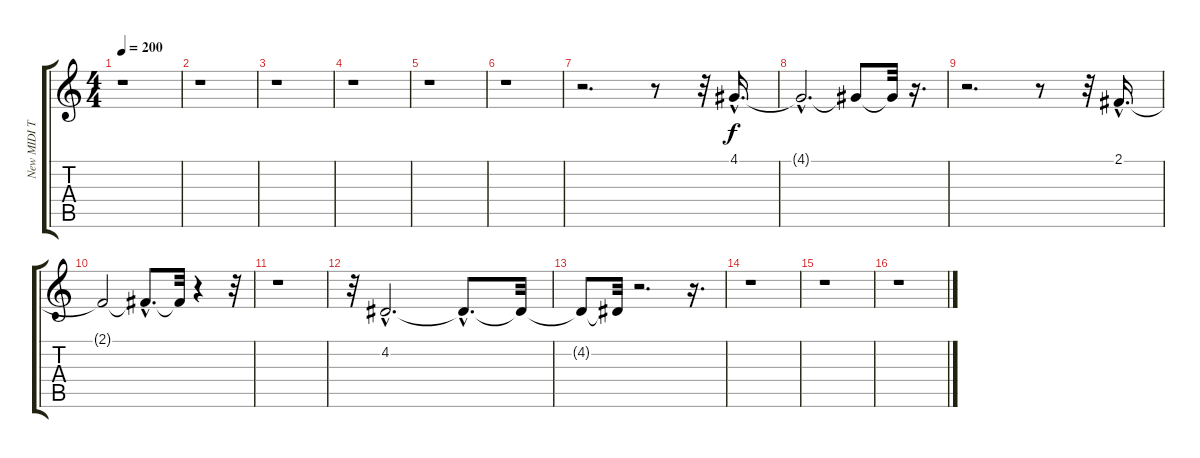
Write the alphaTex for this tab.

\track ("New MIDI Track" "New MIDI T") {instrument tubularbells}
\staff {score tabs}
\tuning (E4 B3 G3 D3 A2 E2) {hide}
\ts (4 4)
\tempo 200
\clef g2
\ks c
r.1{dy f} |
r.1 |
r.1 |
r.1 |
r.1 |
r.1 |
r.2{d} r.8 r.32 4.1{hac}.16{d} |
4.1{hac t}.2{d} 4.1{t}.8 4.1{t}.32 r.16{d} |
r.2{d} r.8 r.32 2.1{hac}.16{d} |
2.1{t}.2 2.1{hac t}.8{d} 2.1{t}.32 r.4 r.32 |
r.1 |
r.32 4.2{hac}.2{d} 4.2{hac t}.8{d} 4.2{t}.32 |
4.2{t}.8 4.2{t}.32 r.2{d} r.16{d} |
r.1 |
r.1 |
r.1
